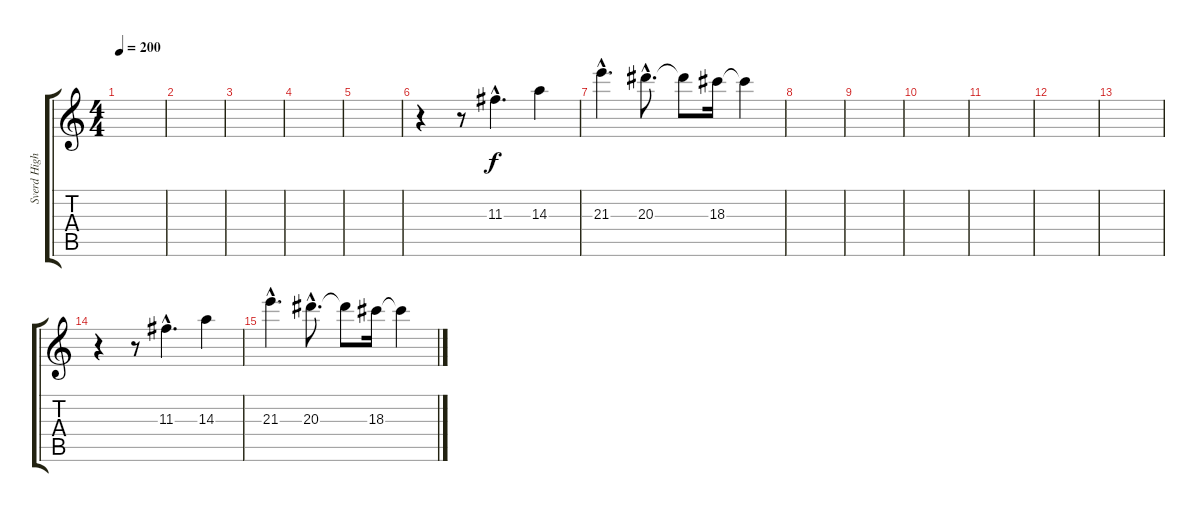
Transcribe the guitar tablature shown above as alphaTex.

\track ("Sverd High Strings" "Sverd High") {instrument stringensemble1}
\staff {score tabs}
\tuning (E4 B3 G4 D4 A3 E3) {hide}
\ts (4 4)
\tempo 200
\clef g2
\ks c
|
|
|
|
|
r.4 r.8 11.3{hac}.4{d} 14.3.4 |
21.3{hac}.4{d} 20.3{hac}.8{d} 20.3{t}.8 18.3.16 18.3{t}.4 |
|
|
|
|
|
|
r.4 r.8 11.3{hac}.4{d} 14.3.4 |
21.3{hac}.4{d} 20.3{hac}.8{d} 20.3{t}.8 18.3.16 18.3{t}.4
